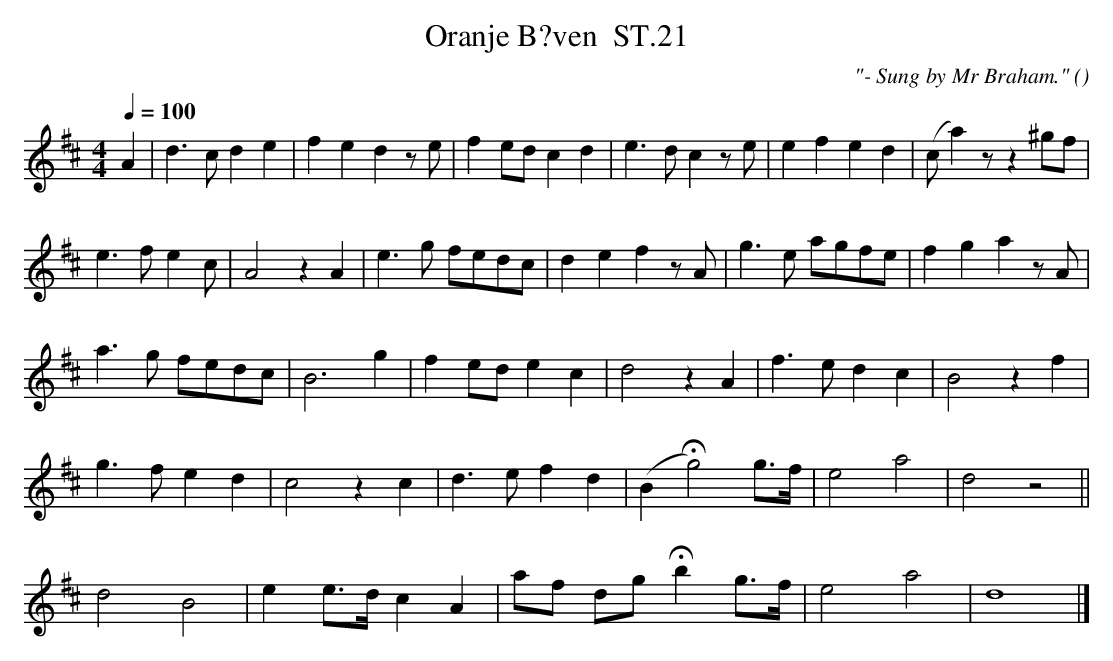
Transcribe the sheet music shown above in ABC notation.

X:1
T:Oranje B?ven  ST.21
M:4/4
L:1/8
Q:1/4=100
C:"- Sung by Mr Braham."
O:
K:D
A2|d3cd2e2|f2e2d2ze|f2edc2d2|e3dc2ze|e2f2e2d2|(ca2)zz2^gf|
e3fe2c|A4z2A2|e3g fedc|d2e2f2zA|g3e agfe|f2g2a2zA|
a3g fedc|B6g2|f2ede2c2|d4z2A2|f3ed2c2|B4z2f2|
g3fe2d2|c4z2c2|d3ef2d2|(B2Hg4)g>f|e4a4|d4z4||
d4B4|e2e>dc2A2|af dg Hb2g>f|e4a4|d8|]
